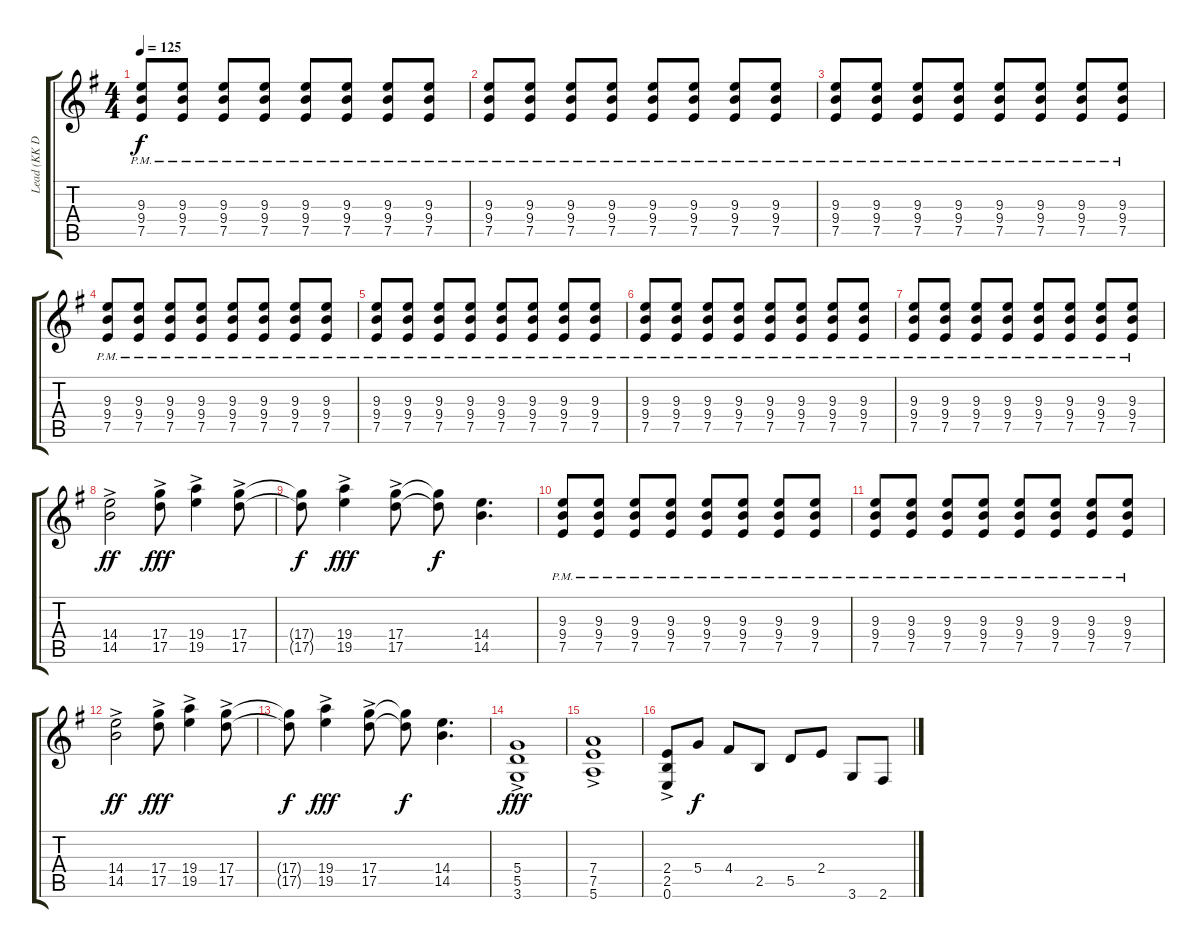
\track ("Lead (KK Downing)" "Lead (KK D") {instrument distortionguitar}
\staff {score tabs}
\tuning (E4 B3 G3 D3 A2 E2) {hide}
\ts (4 4)
\tempo 125
\clef g2
\ks g
(9.3{pm} 9.4{pm} 7.5{pm}).8{dy f} (9.3{pm} 9.4{pm} 7.5{pm}).8 (9.3{pm} 9.4{pm} 7.5{pm}).8 (9.3{pm} 9.4{pm} 7.5{pm}).8 (9.3{pm} 9.4{pm} 7.5{pm}).8 (9.3{pm} 9.4{pm} 7.5{pm}).8 (9.3{pm} 9.4{pm} 7.5{pm}).8 (9.3{pm} 9.4{pm} 7.5{pm}).8 |
(9.3{pm} 9.4{pm} 7.5{pm}).8 (9.3{pm} 9.4{pm} 7.5{pm}).8 (9.3{pm} 9.4{pm} 7.5{pm}).8 (9.3{pm} 9.4{pm} 7.5{pm}).8 (9.3{pm} 9.4{pm} 7.5{pm}).8 (9.3{pm} 9.4{pm} 7.5{pm}).8 (9.3{pm} 9.4{pm} 7.5{pm}).8 (9.3{pm} 9.4{pm} 7.5{pm}).8 |
(9.3{pm} 9.4{pm} 7.5{pm}).8 (9.3{pm} 9.4{pm} 7.5{pm}).8 (9.3{pm} 9.4{pm} 7.5{pm}).8 (9.3{pm} 9.4{pm} 7.5{pm}).8 (9.3{pm} 9.4{pm} 7.5{pm}).8 (9.3{pm} 9.4{pm} 7.5{pm}).8 (9.3{pm} 9.4{pm} 7.5{pm}).8 (9.3{pm} 9.4{pm} 7.5{pm}).8 |
(9.3{pm} 9.4{pm} 7.5{pm}).8 (9.3{pm} 9.4{pm} 7.5{pm}).8 (9.3{pm} 9.4{pm} 7.5{pm}).8 (9.3{pm} 9.4{pm} 7.5{pm}).8 (9.3{pm} 9.4{pm} 7.5{pm}).8 (9.3{pm} 9.4{pm} 7.5{pm}).8 (9.3{pm} 9.4{pm} 7.5{pm}).8 (9.3{pm} 9.4{pm} 7.5{pm}).8 |
(9.3{pm} 9.4{pm} 7.5{pm}).8 (9.3{pm} 9.4{pm} 7.5{pm}).8 (9.3{pm} 9.4{pm} 7.5{pm}).8 (9.3{pm} 9.4{pm} 7.5{pm}).8 (9.3{pm} 9.4{pm} 7.5{pm}).8 (9.3{pm} 9.4{pm} 7.5{pm}).8 (9.3{pm} 9.4{pm} 7.5{pm}).8 (9.3{pm} 9.4{pm} 7.5{pm}).8 |
(9.3{pm} 9.4{pm} 7.5{pm}).8 (9.3{pm} 9.4{pm} 7.5{pm}).8 (9.3{pm} 9.4{pm} 7.5{pm}).8 (9.3{pm} 9.4{pm} 7.5{pm}).8 (9.3{pm} 9.4{pm} 7.5{pm}).8 (9.3{pm} 9.4{pm} 7.5{pm}).8 (9.3{pm} 9.4{pm} 7.5{pm}).8 (9.3{pm} 9.4{pm} 7.5{pm}).8 |
(9.3{pm} 9.4{pm} 7.5{pm}).8 (9.3{pm} 9.4{pm} 7.5{pm}).8 (9.3{pm} 9.4{pm} 7.5{pm}).8 (9.3{pm} 9.4{pm} 7.5{pm}).8 (9.3{pm} 9.4{pm} 7.5{pm}).8 (9.3{pm} 9.4{pm} 7.5{pm}).8 (9.3{pm} 9.4{pm} 7.5{pm}).8 (9.3{pm} 9.4{pm} 7.5{pm}).8 |
(14.4{ac} 14.5{ac}).2{dy ff} (17.4{ac} 17.5{ac}).8{dy fff} (19.4{ac} 19.5{ac}).4 (17.4{ac} 17.5{ac}).8 |
(17.4{t} 17.5{t}).8{dy f} (19.4{ac} 19.5{ac}).4{dy fff} (17.4{ac} 17.5{ac}).8 (17.4{t} 17.5{t}).8{dy f} (14.4 14.5).4{d} |
(9.3{pm} 9.4{pm} 7.5{pm}).8 (9.3{pm} 9.4{pm} 7.5{pm}).8 (9.3{pm} 9.4{pm} 7.5{pm}).8 (9.3{pm} 9.4{pm} 7.5{pm}).8 (9.3{pm} 9.4{pm} 7.5{pm}).8 (9.3{pm} 9.4{pm} 7.5{pm}).8 (9.3{pm} 9.4{pm} 7.5{pm}).8 (9.3{pm} 9.4{pm} 7.5{pm}).8 |
(9.3{pm} 9.4{pm} 7.5{pm}).8 (9.3{pm} 9.4{pm} 7.5{pm}).8 (9.3{pm} 9.4{pm} 7.5{pm}).8 (9.3{pm} 9.4{pm} 7.5{pm}).8 (9.3{pm} 9.4{pm} 7.5{pm}).8 (9.3{pm} 9.4{pm} 7.5{pm}).8 (9.3{pm} 9.4{pm} 7.5{pm}).8 (9.3{pm} 9.4{pm} 7.5{pm}).8 |
(14.4{ac} 14.5{ac}).2{dy ff} (17.4{ac} 17.5{ac}).8{dy fff} (19.4{ac} 19.5{ac}).4 (17.4{ac} 17.5{ac}).8 |
(17.4{t} 17.5{t}).8{dy f} (19.4{ac} 19.5{ac}).4{dy fff} (17.4{ac} 17.5{ac}).8 (17.4{t} 17.5{t}).8{dy f} (14.4 14.5).4{d} |
(5.4{ac} 5.5{ac} 3.6{ac}).1{dy fff} |
(7.4{ac} 7.5{ac} 5.6{ac}).1 |
(2.4{ac} 2.5{ac} 0.6{ac}).8 5.4.8{dy f} 4.4.8 2.5.8 5.5.8 2.4.8 3.6.8 2.6.8
